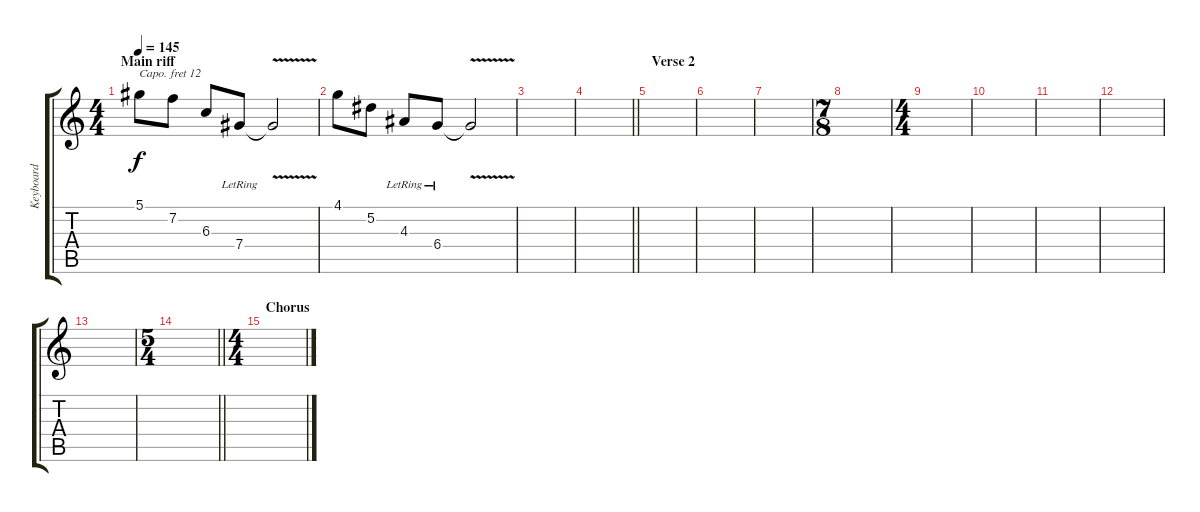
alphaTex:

\track ("Keyboard" "Keyboard") {instrument honkytonkpiano}
\staff {score tabs}
\capo 12
\tuning (Eb4 Bb3 Gb3 Db3 Ab2 Eb2) {hide}
\ts (4 4)
\section ("" "Main riff")
\tempo 145
\clef g2
\ks c
5.1.8{dy f} 7.2.8 6.3.8 7.4{lr}.8 7.4{v t}.2 |
4.1.8 5.2.8 4.3{lr}.8 6.4{lr}.8 6.4{v t}.2 |
|
\barLineRight lightlight
|
\section ("" "Verse 2")
|
|
|
\ts (7 8)
|
\ts (4 4)
|
|
|
|
|
\ts (5 4)
\barLineRight lightlight
|
\ts (4 4)
\section ("" "Chorus")
